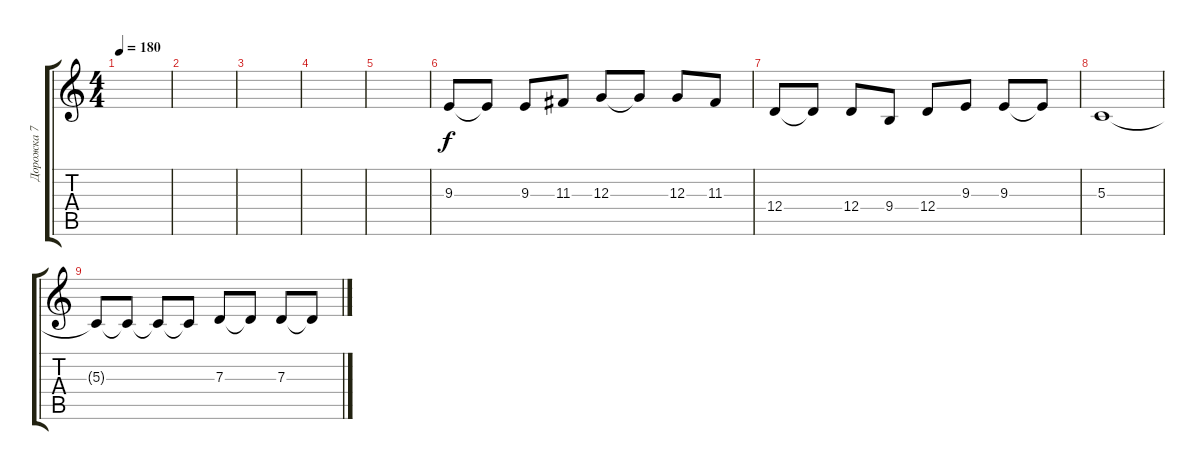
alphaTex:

\track ("Дорожка 7" "Дорожка 7") {instrument lead1square}
\staff {score tabs}
\tuning (E4 B3 G3 D3 A2 E2) {hide}
\ts (4 4)
\tempo 180
\clef g2
\ks c
|
|
|
|
|
9.3.8 9.3{t}.8 9.3.8 11.3.8 12.3.8 12.3{t}.8 12.3.8 11.3.8 |
12.4.8 12.4{t}.8 12.4.8 9.4.8 12.4.8 9.3.8 9.3.8 9.3{t}.8 |
5.3.1 |
5.3{t}.8 5.3{t}.8 5.3{t}.8 5.3{t}.8 7.3.8 7.3{t}.8 7.3.8 7.3{t}.8
